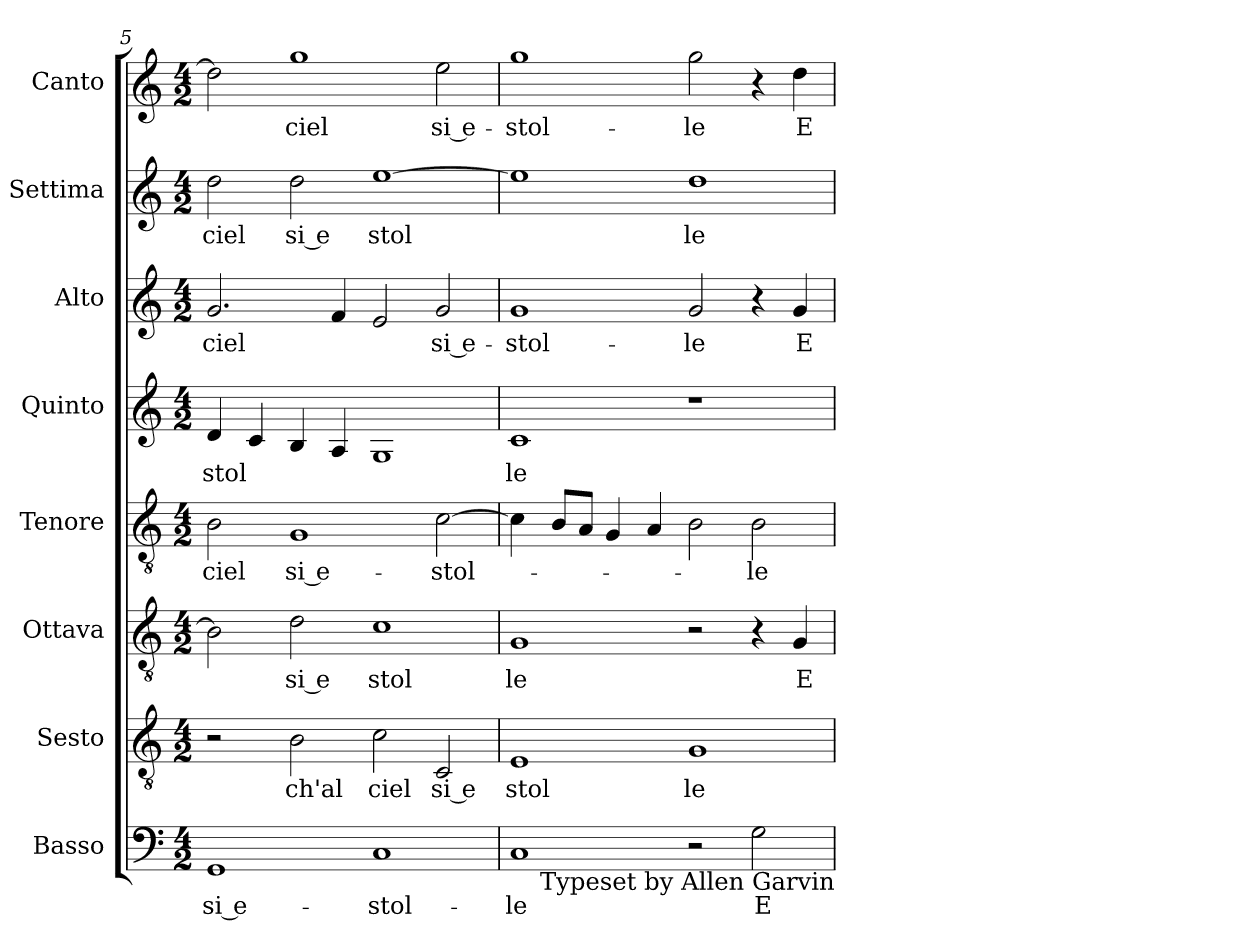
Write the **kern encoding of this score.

**kern	**text	**kern	**text	**kern	**text	**kern	**text	**kern	**text	**kern	**text	**kern	**text	**kern	**text
*part8	*part8	*part7	*part7	*part6	*part6	*part5	*part5	*part4	*part4	*part3	*part3	*part2	*part2	*part1	*part1
*staff8	*staff8	*staff7	*staff7	*staff6	*staff6	*staff5	*staff5	*staff4	*staff4	*staff3	*staff3	*staff2	*staff2	*staff1	*staff1
*I"Basso	*	*I"Sesto	*	*I"Ottava	*	*I"Tenore	*	*I"Quinto	*	*I"Alto	*	*I"Settima	*	*I"Canto	*
*I'Basso	*	*I'Sesto	*	*I'Ottava	*	*I'Tenore	*	*I'Quinto	*	*I'Alto	*	*I'Settima	*	*I'Canto	*
!!LO:LB:g=z
*clefF4	*	*clefGv2	*	*clefGv2	*	*clefGv2	*	*clefG2	*	*clefG2	*	*clefG2	*	*clefG2	*
*M4/2	*	*M4/2	*	*M4/2	*	*M4/2	*	*M4/2	*	*M4/2	*	*M4/2	*	*M4/2	*
=5	=5	=5	=5	=5	=5	=5	=5	=5	=5	=5	=5	=5	=5	=5	=5
!	!LO:LY:b:rj	!	!	!	!	!	!LO:LY:b:cj	!	!LO:LY:b	!	!LO:LY:b	!	!LO:LY:b:cj	!	!
1GG	si e-	2r	.	2B\]	.	2B\	ciel	4d/	-stol	2.g/	ciel	2dd\	ciel	2dd\]	.
.	.	.	.	.	.	.	.	4c/	.	.	.	.	.	.	.
!	!	!	!LO:LY:b:cj	!	!LO:LY:b:rj	!	!LO:LY:b:rj	!	!	!	!	!	!LO:LY:b:rj	!	!LO:LY:b:cj
.	.	2B\	ch'al	2d\	si e	1G	si e-	4B/	.	.	.	2dd\	si e	1gg	ciel
.	.	.	.	.	.	.	.	4A/	.	4f/	.	.	.	.	.
!	!LO:LY:b:cj	!	!LO:LY:b:cj	!	!LO:LY:b:cj	!	!	!	!	!	!	!	!LO:LY:b	!	!
1C	-stol-	2c\	ciel	1c	stol	.	.	1G	.	2e/	.	[>1ee	stol	.	.
!	!	!	!LO:LY:b:rj	!	!	!	!LO:LY:b	!	!	!	!LO:LY:b:rj	!	!	!	!LO:LY:b:rj
.	.	2C/	si e	.	.	[>2c\	-stol-	.	.	2g/	si e-	.	.	2ee\	si e-
=6	=6	=6	=6	=6	=6	=6	=6	=6	=6	=6	=6	=6	=6	=6	=6
!	!LO:LY:b:cj	!	!LO:LY:b:cj	!	!LO:LY:b:cj	!	!	!	!LO:LY:b:cj	!	!LO:LY:b:cj	!	!	!	!LO:LY:b:cj
1C	-le	1E	stol	1G	le	4c\]	.	1c	le	1g	-stol-	1ee]	.	1gg	-stol-
.	.	.	.	.	.	8B/L	.	.	.	.	.	.	.	.	.
.	.	.	.	.	.	8A/J	.	.	.	.	.	.	.	.	.
.	.	.	.	.	.	4G/	.	.	.	.	.	.	.	.	.
.	.	.	.	.	.	4A/	.	.	.	.	.	.	.	.	.
!	!	!	!LO:LY:b:cj	!	!	!	!	!	!	!	!LO:LY:b:cj	!	!LO:LY:b:cj	!	!LO:LY:b:cj
2r	.	1G	le	2r	.	2B\	.	1r	.	2g/	-le	1dd	le	2gg\	-le
!	!LO:LY:b:cj	!	!	!	!	!	!LO:LY:b:cj	!	!	!	!	!	!	!	!
2G\	E	.	.	4r	.	2B\	-le	.	.	4r	.	.	.	4r	.
!	!	!	!	!	!LO:LY:b:cj	!	!	!	!	!	!LO:LY:b:cj	!	!	!	!LO:LY:b:cj
.	.	.	.	4G/	E	.	.	.	.	4g/	E	.	.	4dd\	E
!LO:TX:b:t=Typeset by Allen Garvin	!	!	!	!	!	!	!	!	!	!	!	!	!	!	!
=	=	=	=	=	=	=	=	=	=	=	=	=	=	=	=
*-	*-	*-	*-	*-	*-	*-	*-	*-	*-	*-	*-	*-	*-	*-	*-
